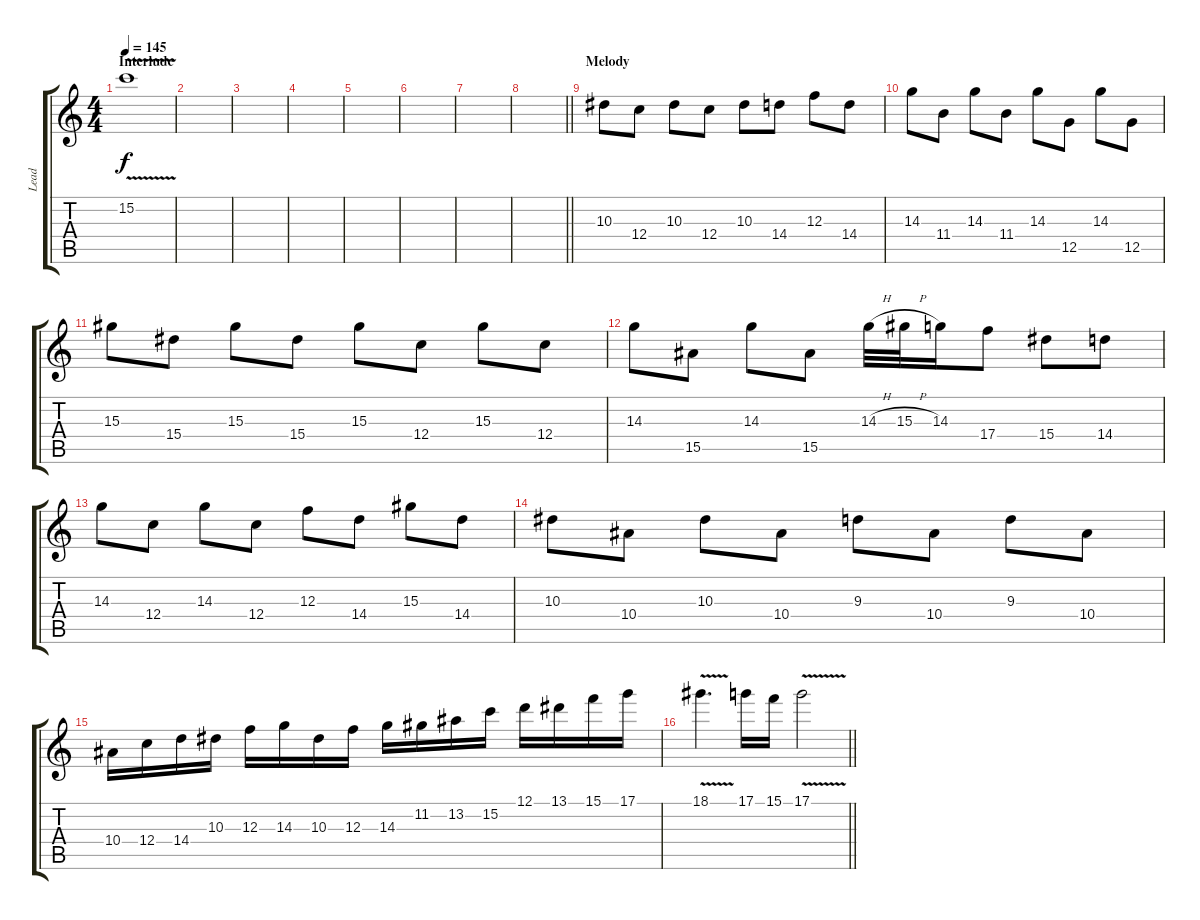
\track ("Lead" "Lead") {instrument distortionguitar}
\staff {score tabs}
\tuning (D4 A3 F3 C3 G2 C2) {hide}
\ts (4 4)
\section ("" "Interlude")
\tempo 145
\clef g2
\ks c
15.2{v}.1{dy f} |
|
|
|
|
|
|
\barLineRight lightlight
|
\section ("" "Melody")
10.3.8 12.4.8 10.3.8 12.4.8 10.3.8 14.4.8 12.3.8 14.4.8 |
14.3.8 11.4.8 14.3.8 11.4.8 14.3.8 12.5.8 14.3.8 12.5.8 |
15.3.8 15.4.8 15.3.8 15.4.8 15.3.8 12.4.8 15.3.8 12.4.8 |
14.3.8 15.5.8 14.3.8 15.5.8 14.3{h}.32 15.3{h}.32 14.3.16 17.4.8 15.4.8 14.4.8 |
14.3.8 12.4.8 14.3.8 12.4.8 12.3.8 14.4.8 15.3.8 14.4.8 |
10.3.8 10.4.8 10.3.8 10.4.8 9.3.8 10.4.8 9.3.8 10.4.8 |
10.4.16 12.4.16 14.4.16 10.3.16 12.3.16 14.3.16 10.3.16 12.3.16 14.3.16 11.2.16 13.2.16 15.2.16 12.1.16 13.1.16 15.1.16 17.1.16 |
\barLineRight lightlight
18.1{v}.4{d} 17.1.16 15.1.16 17.1{v}.2
